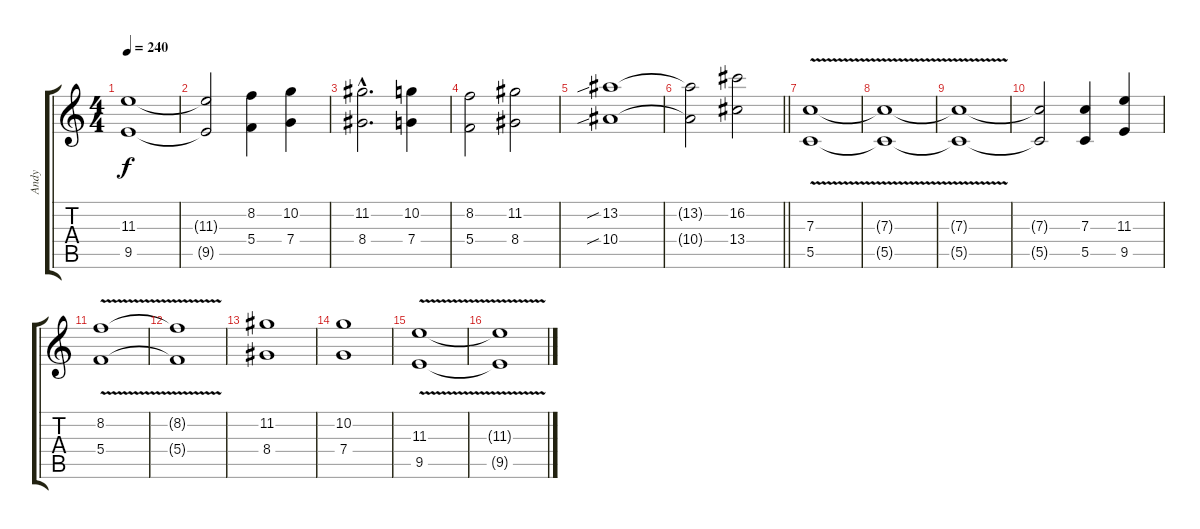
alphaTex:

\track ("Andy" "Andy") {instrument distortionguitar}
\staff {score tabs}
\tuning (D4 A3 F3 C3 G2 C2) {hide}
\ts (4 4)
\tempo 240
\clef g2
\ks c
(11.3{t} 9.5{t}).1{dy f} |
(11.3{t} 9.5{t}).2 (8.2 5.4).4 (10.2 7.4).4 |
(11.2{hac} 8.4{hac}).2{d} (10.2 7.4).4 |
(8.2 5.4).2 (11.2 8.4).2 |
(13.2{sib} 10.4{sib}).1 |
\barLineRight lightlight
(13.2{t} 10.4{t}).2 (16.2 13.4).2 |
(7.3 5.5{v}).1 |
(7.3{t} 5.5{v t}).1 |
(7.3{t} 5.5{t}).1 |
(7.3{t} 5.5{t}).2 (7.3 5.5).4 (11.3 9.5).4 |
(8.2 5.4{v}).1 |
(8.2{t} 5.4{t}).1 |
(11.2 8.4).1 |
(10.2 7.4).1 |
(11.3 9.5{v}).1 |
(11.3{t} 9.5{t}).1
